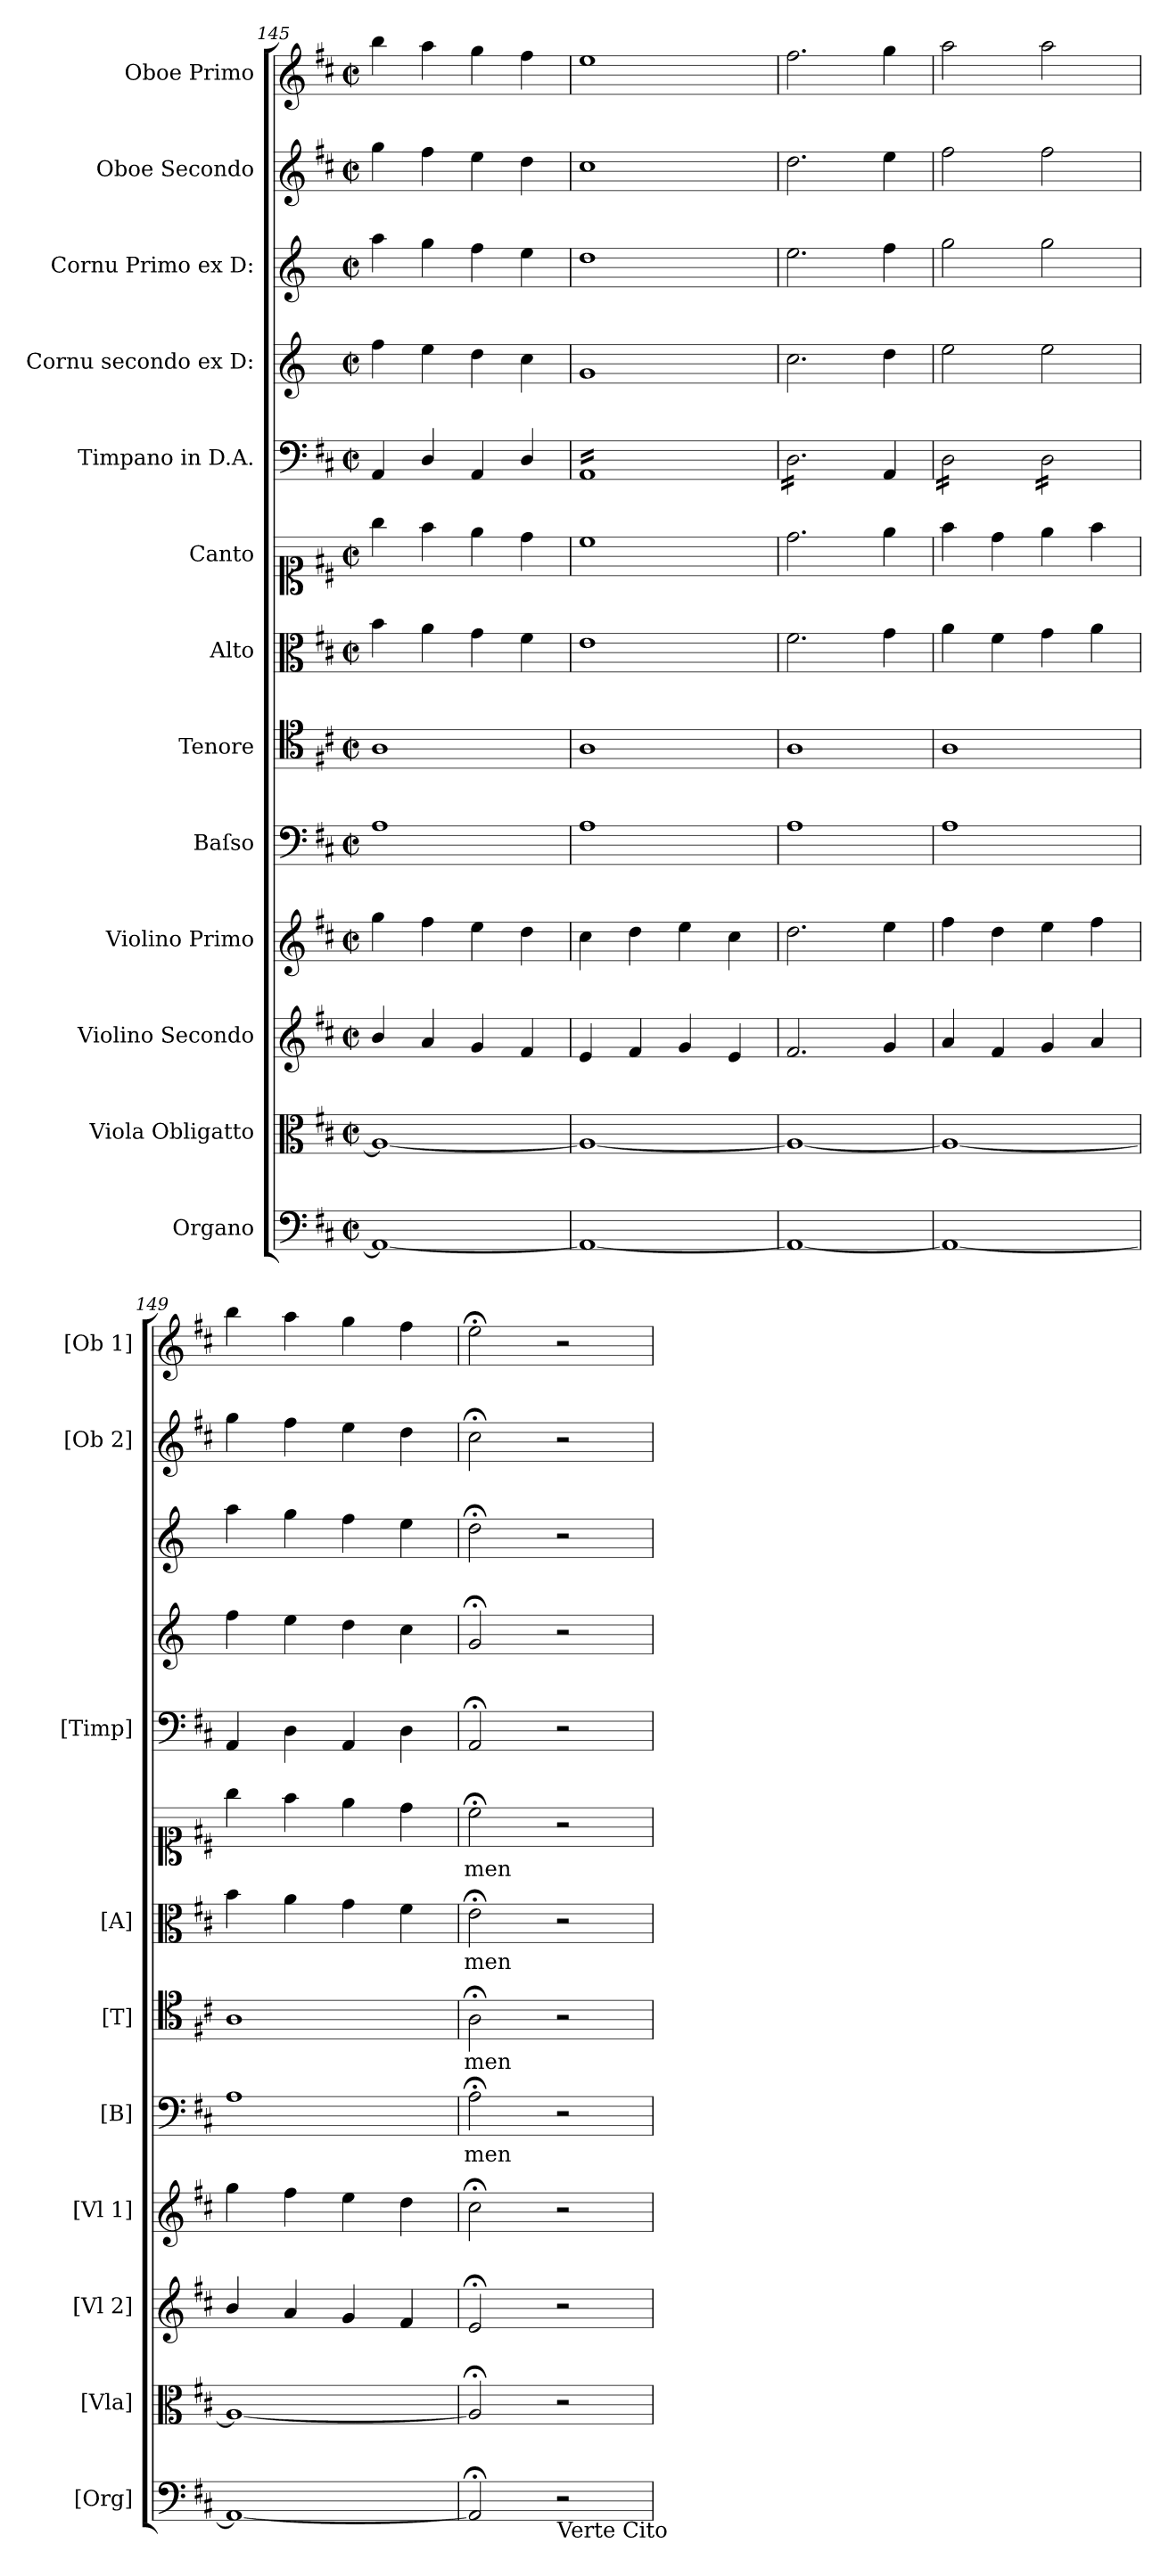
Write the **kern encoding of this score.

**kern	**kern	**kern	**kern	**kern	**text	**kern	**text	**kern	**text	**kern	**text	**kern	**kern	**kern	**kern	**kern
*part13	*part12	*part11	*part10	*part9	*part9	*part8	*part8	*part7	*part7	*part6	*part6	*part5	*part4	*part3	*part2	*part1
*staff13	*staff12	*staff11	*staff10	*staff9	*staff9	*staff8	*staff8	*staff7	*staff7	*staff6	*staff6	*staff5	*staff4	*staff3	*staff2	*staff1
*I"Organo	*I"Viola Obligatto	*I"Violino Secondo	*I"Violino Primo	*I"Baſso	*	*I"Tenore	*	*I"Alto	*	*I"Canto	*	*I"Timpano in D.A.	*I"Cornu secondo ex D:	*I"Cornu Primo ex D:	*I"Oboe Secondo	*I"Oboe Primo
*I'[Org]	*I'[Vla]	*I'[Vl 2]	*I'[Vl 1]	*I'[B]	*	*I'[T]	*	*I'[A]	*	*	*	*I'[Timp]	*	*	*I'[Ob 2]	*I'[Ob 1]
*clefF4	*clefC3	*clefG2	*clefG2	*clefF4	*	*clefC4	*	*clefC3	*	*clefC1	*	*clefF4	*clefG2	*clefG2	*clefG2	*clefG2
*	*	*	*	*	*	*	*	*	*	*	*	*	*ITrd6c10	*ITrd6c10	*	*
*k[f#c#]	*k[f#c#]	*k[f#c#]	*k[f#c#]	*k[f#c#]	*	*k[f#c#]	*	*k[f#c#]	*	*k[f#c#]	*	*k[f#c#]	*k[f#c#]	*k[f#c#]	*k[f#c#]	*k[f#c#]
*D:	*D:	*D:	*D:	*D:	*	*D:	*	*D:	*	*D:	*	*D:	*D:	*D:	*D:	*D:
*M2/2	*M2/2	*M2/2	*M2/2	*M2/2	*	*M2/2	*	*M2/2	*	*M2/2	*	*M2/2	*M2/2	*M2/2	*M2/2	*M2/2
*met(c|)	*met(c|)	*met(c|)	*met(c|)	*met(c|)	*	*met(c|)	*	*met(c|)	*	*met(c|)	*	*met(c|)	*met(c|)	*met(c|)	*met(c|)	*met(c|)
=145	=145	=145	=145	=145	=145	=145	=145	=145	=145	=145	=145	=145	=145	=145	=145	=145
1AA_<	1A_<	4b/	4gg\	1A	.	1A	.	4b\	.	4gg\	.	4AA/	4g\	4b\	4gg\	4bb\
.	.	4a/	4ff#\	.	.	.	.	4a\	.	4ff#\	.	4D/	4f#\	4a\	4ff#\	4aa\
.	.	4g/	4ee\	.	.	.	.	4g\	.	4ee\	.	4AA/	4e\	4g\	4ee\	4gg\
.	.	4f#/	4dd\	.	.	.	.	4f#\	.	4dd\	.	4D/	4d\	4f#\	4dd\	4ff#\
=146	=146	=146	=146	=146	=146	=146	=146	=146	=146	=146	=146	=146	=146	=146	=146	=146
*	*	*	*	*	*	*	*	*	*	*	*	*tremolo	*	*	*	*
1AA_<	1A_<	4e/	4cc#\	1A	.	1A	.	1e	.	1cc#	.	16AALL	1A	1e	1cc#	1ee
.	.	.	.	.	.	.	.	.	.	.	.	16AA	.	.	.	.
.	.	.	.	.	.	.	.	.	.	.	.	16AA	.	.	.	.
.	.	.	.	.	.	.	.	.	.	.	.	16AA	.	.	.	.
.	.	4f#/	4dd\	.	.	.	.	.	.	.	.	16AA	.	.	.	.
.	.	.	.	.	.	.	.	.	.	.	.	16AA	.	.	.	.
.	.	.	.	.	.	.	.	.	.	.	.	16AA	.	.	.	.
.	.	.	.	.	.	.	.	.	.	.	.	16AA	.	.	.	.
.	.	4g/	4ee\	.	.	.	.	.	.	.	.	16AA	.	.	.	.
.	.	.	.	.	.	.	.	.	.	.	.	16AA	.	.	.	.
.	.	.	.	.	.	.	.	.	.	.	.	16AA	.	.	.	.
.	.	.	.	.	.	.	.	.	.	.	.	16AA	.	.	.	.
.	.	4e/	4cc#\	.	.	.	.	.	.	.	.	16AA	.	.	.	.
.	.	.	.	.	.	.	.	.	.	.	.	16AA	.	.	.	.
.	.	.	.	.	.	.	.	.	.	.	.	16AA	.	.	.	.
.	.	.	.	.	.	.	.	.	.	.	.	16AAJJ	.	.	.	.
=147	=147	=147	=147	=147	=147	=147	=147	=147	=147	=147	=147	=147	=147	=147	=147	=147
1AA_<	1A_<	2.f#/	2.dd\	1A	.	1A	.	2.f#\	.	2.dd\	.	16D\LL	2.d\	2.f#\	2.dd\	2.ff#\
.	.	.	.	.	.	.	.	.	.	.	.	16D\	.	.	.	.
.	.	.	.	.	.	.	.	.	.	.	.	16D\	.	.	.	.
.	.	.	.	.	.	.	.	.	.	.	.	16D\	.	.	.	.
.	.	.	.	.	.	.	.	.	.	.	.	16D\	.	.	.	.
.	.	.	.	.	.	.	.	.	.	.	.	16D\	.	.	.	.
.	.	.	.	.	.	.	.	.	.	.	.	16D\	.	.	.	.
.	.	.	.	.	.	.	.	.	.	.	.	16D\	.	.	.	.
.	.	.	.	.	.	.	.	.	.	.	.	16D\	.	.	.	.
.	.	.	.	.	.	.	.	.	.	.	.	16D\	.	.	.	.
.	.	.	.	.	.	.	.	.	.	.	.	16D\	.	.	.	.
.	.	.	.	.	.	.	.	.	.	.	.	16D\JJ	.	.	.	.
*	*	*	*	*	*	*	*	*	*	*	*	*Xtremolo	*	*	*	*
.	.	4g/	4ee\	.	.	.	.	4g\	.	4ee\	.	4AA/	4e\	4g\	4ee\	4gg\
=148	=148	=148	=148	=148	=148	=148	=148	=148	=148	=148	=148	=148	=148	=148	=148	=148
*	*	*	*	*	*	*	*	*	*	*	*	*tremolo	*	*	*	*
1AA_<	1A_<	4a/	4ff#\	1A	.	1A	.	4a\	.	4ff#\	.	16D\LL	2f#\	2a\	2ff#\	2aa\
.	.	.	.	.	.	.	.	.	.	.	.	16D\	.	.	.	.
.	.	.	.	.	.	.	.	.	.	.	.	16D\	.	.	.	.
.	.	.	.	.	.	.	.	.	.	.	.	16D\	.	.	.	.
.	.	4f#/	4dd\	.	.	.	.	4f#\	.	4dd\	.	16D\	.	.	.	.
.	.	.	.	.	.	.	.	.	.	.	.	16D\	.	.	.	.
.	.	.	.	.	.	.	.	.	.	.	.	16D\	.	.	.	.
.	.	.	.	.	.	.	.	.	.	.	.	16D\JJ	.	.	.	.
.	.	4g/	4ee\	.	.	.	.	4g\	.	4ee\	.	16D\LL	2f#\	2a\	2ff#\	2aa\
.	.	.	.	.	.	.	.	.	.	.	.	16D\	.	.	.	.
.	.	.	.	.	.	.	.	.	.	.	.	16D\	.	.	.	.
.	.	.	.	.	.	.	.	.	.	.	.	16D\	.	.	.	.
.	.	4a/	4ff#\	.	.	.	.	4a\	.	4ff#\	.	16D\	.	.	.	.
.	.	.	.	.	.	.	.	.	.	.	.	16D\	.	.	.	.
.	.	.	.	.	.	.	.	.	.	.	.	16D\	.	.	.	.
.	.	.	.	.	.	.	.	.	.	.	.	16D\JJ	.	.	.	.
*	*	*	*	*	*	*	*	*	*	*	*	*Xtremolo	*	*	*	*
=149	=149	=149	=149	=149	=149	=149	=149	=149	=149	=149	=149	=149	=149	=149	=149	=149
1AA_	1A_	4b/	4gg\	1A	.	1A	.	4b\	.	4gg\	.	4AA/	4g\	4b\	4gg\	4bb\
.	.	4a/	4ff#\	.	.	.	.	4a\	.	4ff#\	.	4D\	4f#\	4a\	4ff#\	4aa\
.	.	4g/	4ee\	.	.	.	.	4g\	.	4ee\	.	4AA/	4e\	4g\	4ee\	4gg\
.	.	4f#/	4dd\	.	.	.	.	4f#\	.	4dd\	.	4D\	4d\	4f#\	4dd\	4ff#\
=150	=150	=150	=150	=150	=150	=150	=150	=150	=150	=150	=150	=150	=150	=150	=150	=150
2AA;</]	2A;</]	2e;</	2cc#;<\	2A;<\	-men	2A;<\	-men	2e;<\	-men	2cc#;<\	-men	2AA;</	2A;</	2e;<\	2cc#;<\	2ee;<\
!LO:TX:b:t=Verte Cito	!	!	!	!	!	!	!	!	!	!	!	!	!	!	!	!
2r	2r	2r	2r	2r	.	2r	.	2r	.	2r	.	2r	2r	2r	2r	2r
=	=	=	=	=	=	=	=	=	=	=	=	=	=	=	=	=
*-	*-	*-	*-	*-	*-	*-	*-	*-	*-	*-	*-	*-	*-	*-	*-	*-
